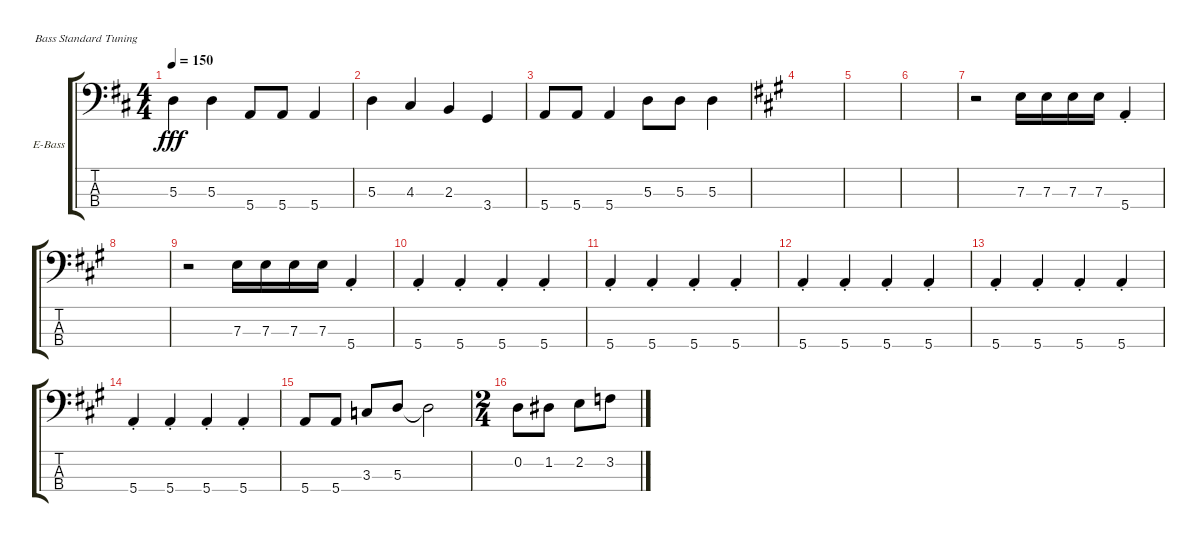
\defaultSystemsLayout 4
\bracketExtendMode groupsimilarinstruments
\firstSystemTrackNameOrientation horizontal
\otherSystemsTrackNameOrientation horizontal
\track ("Electric Bass" "E-Bass") {instrument electricbassfinger}
\staff {score tabs}
\tuning (G2 D2 A1 E1)
\ts (4 4)
\tempo 150
\clef f4
\scale
0.333333
\ks d
5.3.4{dy fff} 5.3.4 5.4.8 5.4.8 5.4.4 |
\scale
0.333333 5.3.4 4.3.4 2.3.4 3.4.4 |
\scale
0.333333 5.4.8 5.4.8 5.4.4 5.3.8 5.3.8 5.3.4 |
\scale
0.487603
\ks a
|
\scale
0.256198 |
\scale
0.256198 |
\scale
0.333333 r.2 7.3.16 7.3.16 7.3.16 7.3.16 5.4{st}.4 |
\scale
0.333333 |
\scale
0.333333 r.2 7.3.16 7.3.16 7.3.16 7.3.16 5.4{st}.4 |
\scale
0.333333 5.4{st}.4 5.4{st}.4 5.4{st}.4 5.4{st}.4 |
\scale
0.333333 5.4{st}.4 5.4{st}.4 5.4{st}.4 5.4{st}.4 |
\scale
0.333333 5.4{st}.4 5.4{st}.4 5.4{st}.4 5.4{st}.4 |
\scale
0.333333 5.4{st}.4 5.4{st}.4 5.4{st}.4 5.4{st}.4 |
\scale
0.333333 5.4{st}.4 5.4{st}.4 5.4{st}.4 5.4{st}.4 |
\scale
0.333333 5.4.8 5.4.8 3.3.8 5.3.8 5.3{t}.2 |
\ts (2 4)
\scale
0.4 0.2.8 1.2.8 2.2.8 3.2.8
